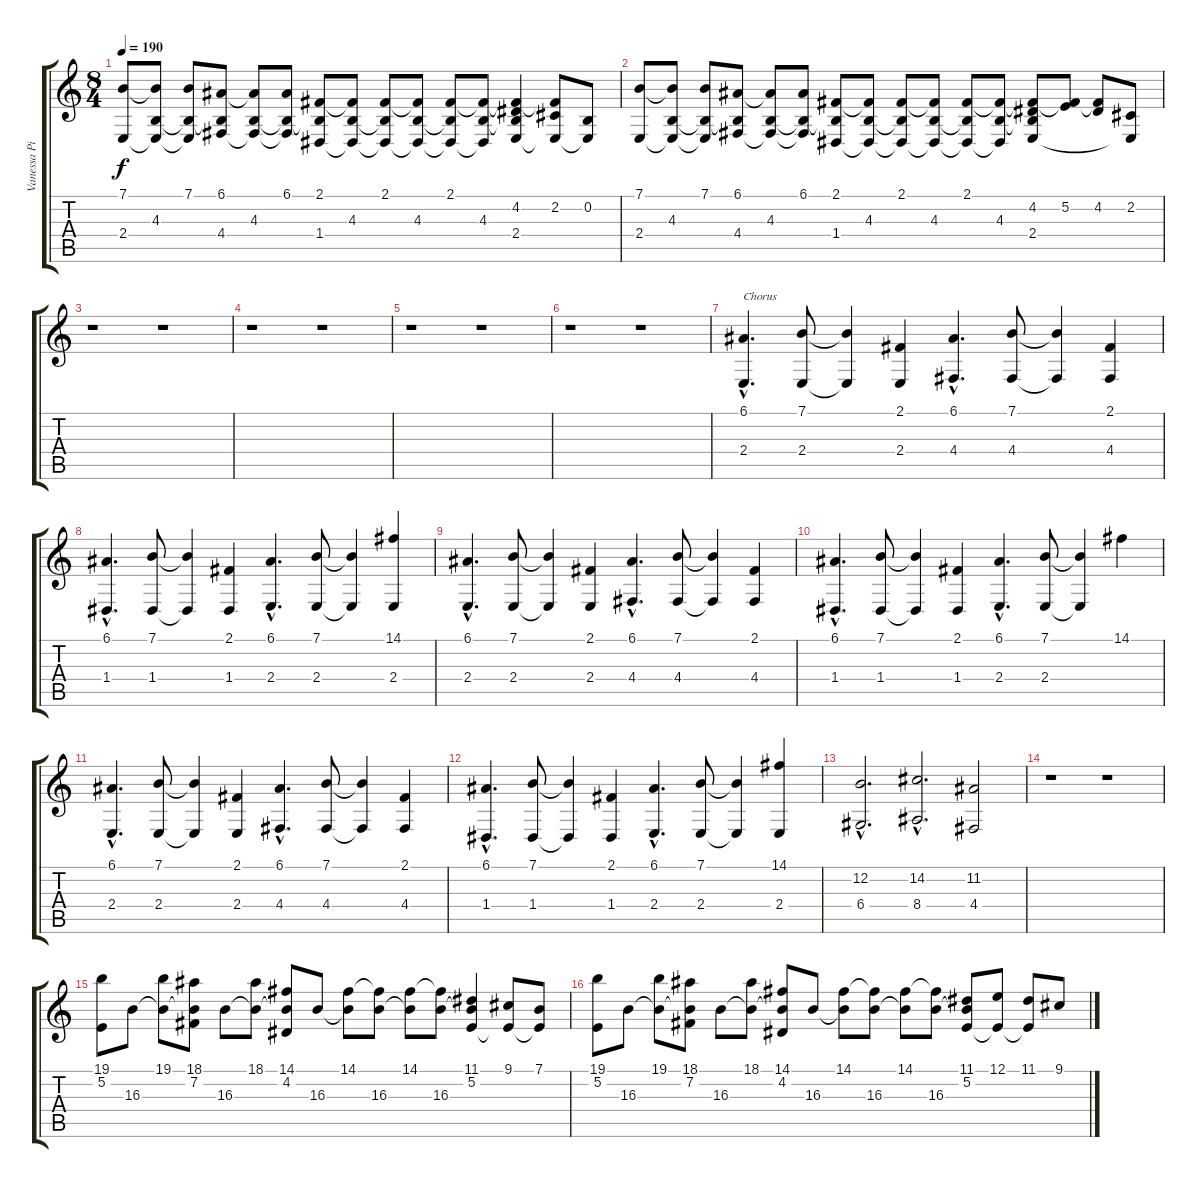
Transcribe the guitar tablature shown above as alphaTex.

\track ("Vanessa Piano" "Vanessa Pi") {instrument brightacousticpiano}
\staff {score tabs}
\tuning (E4 B3 G3 D3 A2 E2) {hide}
\ts (8 4)
\tempo 190
\clef g2
\ks c
(7.1 2.4).8{dy f} (7.1{t} 4.3 2.4{t}).8 (7.1 4.3{t} 2.4{t}).8 (6.1 4.3{t} 4.4).8 (6.1{t} 4.3 4.4{t}).8 (6.1 4.3{t} 4.4{t}).8 (2.1 4.3{t} 1.4).8 (2.1{t} 4.3 1.4{t}).8 (2.1 4.3{t} 1.4{t}).8 (2.1{t} 4.3 1.4{t}).8 (2.1 4.3{t} 1.4{t}).8 (2.1{t} 4.3 1.4{t}).8 (2.1{t} 4.2 4.3{t} 2.4).4 (2.1{t} 2.2 2.4{t}).8 (0.2 2.4{t}).8 |
(7.1 2.4).8 (7.1{t} 4.3 2.4{t}).8 (7.1 4.3{t} 2.4{t}).8 (6.1 4.3{t} 4.4).8 (6.1{t} 4.3 4.4{t}).8 (6.1 4.3{t} 4.4{t}).8 (2.1 4.3{t} 1.4).8 (2.1{t} 4.3 1.4{t}).8 (2.1 4.3{t} 1.4{t}).8 (2.1{t} 4.3 1.4{t}).8 (2.1 4.3{t} 1.4{t}).8 (2.1{t} 4.3 1.4{t}).8 (2.1{t} 4.2 4.3{t} 2.4).8 (2.1{t} 5.2).8 (2.1{t} 4.2).8 (2.2 2.4{t}).8 |
r.1{volume 13} r.1 |
r.1 r.1 |
r.1 r.1 |
r.1 r.1 |
(6.1{hac} 2.4{hac}).4{d txt "Chorus"} (7.1 2.4).8 (7.1{t} 2.4{t}).4 (2.1 2.4).4 (6.1{hac} 4.4{hac}).4{d} (7.1 4.4).8 (7.1{t} 4.4{t}).4 (2.1 4.4).4 |
(6.1{hac} 1.4{hac}).4{d} (7.1 1.4).8 (7.1{t} 1.4{t}).4 (2.1 1.4).4 (6.1{hac} 2.4{hac}).4{d} (7.1 2.4).8 (7.1{t} 2.4{t}).4 (14.1 2.4).4 |
(6.1{hac} 2.4{hac}).4{d} (7.1 2.4).8 (7.1{t} 2.4{t}).4 (2.1 2.4).4 (6.1{hac} 4.4{hac}).4{d} (7.1 4.4).8 (7.1{t} 4.4{t}).4 (2.1 4.4).4 |
(6.1{hac} 1.4{hac}).4{d} (7.1 1.4).8 (7.1{t} 1.4{t}).4 (2.1 1.4).4 (6.1{hac} 2.4{hac}).4{d} (7.1 2.4).8 (7.1{t} 2.4{t}).4 14.1.4 |
(6.1{hac} 2.4{hac}).4{d volume 16} (7.1 2.4).8 (7.1{t} 2.4{t}).4 (2.1 2.4).4 (6.1{hac} 4.4{hac}).4{d} (7.1 4.4).8 (7.1{t} 4.4{t}).4 (2.1 4.4).4 |
(6.1{hac} 1.4{hac}).4{d} (7.1 1.4).8 (7.1{t} 1.4{t}).4 (2.1 1.4).4 (6.1{hac} 2.4{hac}).4{d} (7.1 2.4).8 (7.1{t} 2.4{t}).4 (14.1 2.4).4 |
(12.2{hac} 6.4{hac}).2{d volume 13} (14.2{hac} 8.4{hac}).2{d} (11.2 4.4).2 |
r.1 r.1 |
(19.1 5.2).8{volume 16} 16.3.8 (19.1 16.3{t}).8 (18.1 7.2 16.3{t}).8 16.3.8 (18.1 16.3{t}).8 (14.1 4.2 16.3{t}).8 16.3.8 (14.1 16.3{t}).8 (14.1{t} 16.3).8 (14.1 16.3{t}).8 (14.1{t} 16.3).8 (11.1 5.2 16.3{t}).4 (9.1 5.2{t}).8 (7.1 5.2{t}).8 |
(19.1 5.2).8 16.3.8 (19.1 16.3{t}).8 (18.1 7.2 16.3{t}).8 16.3.8 (18.1 16.3{t}).8 (14.1 4.2 16.3{t}).8 16.3.8 (14.1 16.3{t}).8 (14.1{t} 16.3).8 (14.1 16.3{t}).8 (14.1{t} 16.3).8 (11.1 5.2 16.3{t}).8 (12.1 5.2{t}).8 (11.1 5.2{t}).8 9.1.8
